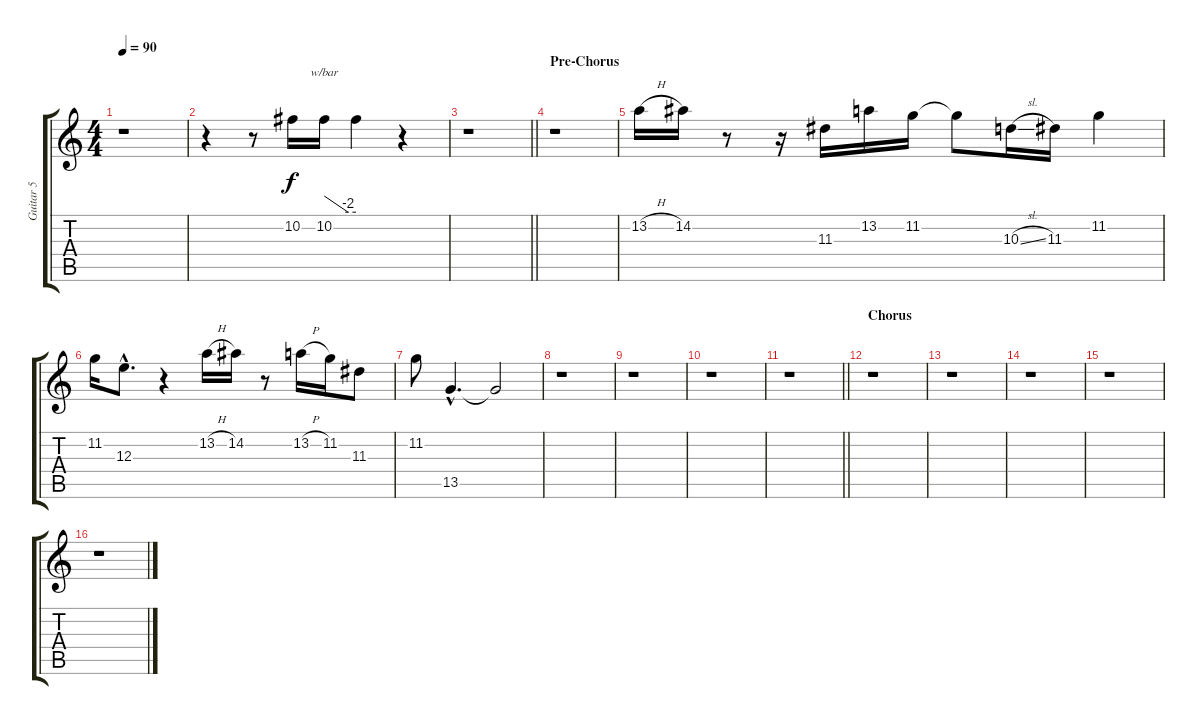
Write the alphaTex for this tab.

\track ("Guitar 5" "Guitar 5") {instrument distortionguitar}
\staff {score tabs}
\tuning (Db4 Ab3 E3 B2 Gb2 Db2) {hide}
\ts (4 4)
\tempo 90
\clef g2
\ks c
r.1{dy f} |
r.4 r.8 10.2.16 10.2.16{tbe (custom default 0 0 45 -8 60 -8)} 10.2{t}.4 r.4 |
\barLineRight lightlight
r.1 |
\section ("" "Pre-Chorus")
r.1 |
13.2{h}.16 14.2.16 r.8 r.16 11.3.16 13.2.16 11.2.16 11.2{t}.8 10.3{sl}.16 11.3.16 11.2.4 |
11.2.16 12.3{hac}.8{d} r.4 13.2{h}.16 14.2.16 r.8 13.2{h}.16 11.2.16 11.3.8 |
11.2.8 13.5{hac}.4{d} 13.5{t}.2 |
r.1 |
r.1 |
r.1 |
\barLineRight lightlight
r.1 |
\section ("" "Chorus")
r.1 |
r.1 |
r.1 |
r.1 |
r.1
